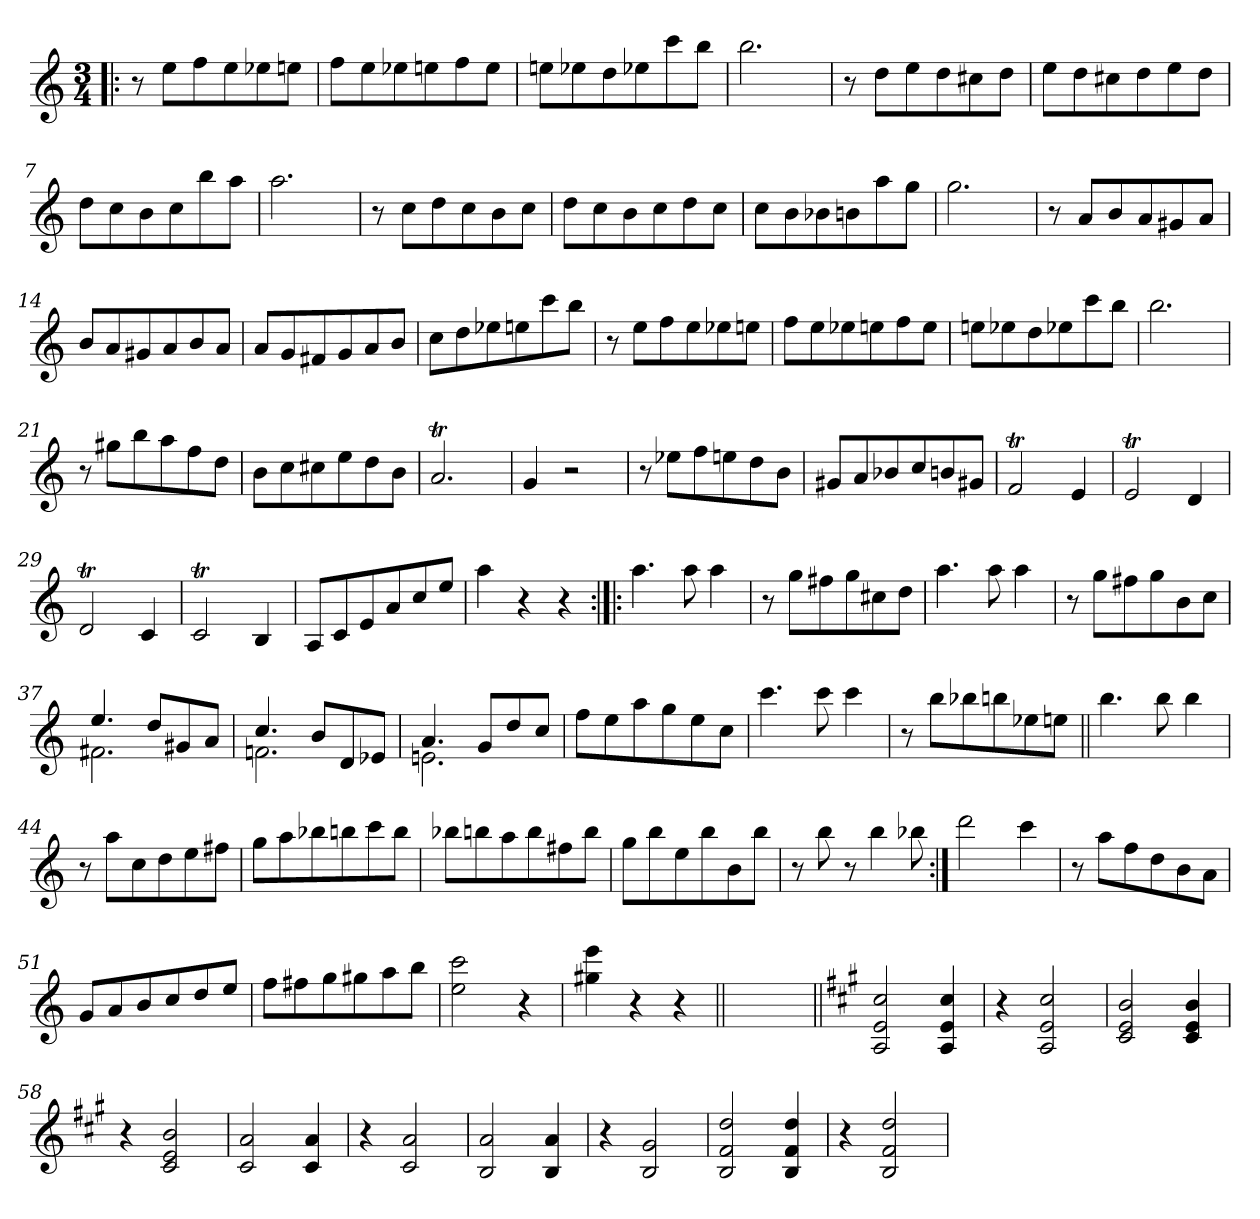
**kern
*part1
*staff1
*clefG2
*k[]
*C:
*M3/4
=1!|:
8r
8ee\L
8ff\
8ee\
8ee-X\
8een\J
=2
8ff\L
8ee\
8ee-X\
8een\
8ff\
8ee\J
=3
8een\L
8ee-X\
8dd\
8ee-X\
8ccc\
8bb\J
=4
2.bb\
=5
8r
8dd\L
8ee\
8dd\
8cc#X\
8dd\J
!!LO:LB:g=z
=6
8ee\L
8dd\
8cc#X\
8dd\
8ee\
8dd\J
=7
8dd\L
8cc\
8b\
8cc\
8bb\
8aa\J
=8
2.aa\
=9
8r
8cc\L
8dd\
8cc\
8b\
8cc\J
=10
8dd\L
8cc\
8b\
8cc\
8dd\
8cc\J
!!LO:LB:g=z
=11
8cc\L
8b\
8b-X\
8bn\
8aa\
8gg\J
=12
2.gg\
=13
8r
8a/L
8b/
8a/
8g#X/
8a/J
=14
8b/L
8a/
8g#X/
8a/
8b/
8a/J
=15
8a/L
8g/
8f#X/
8g/
8a/
8b/J
=16
8cc\L
8dd\
8ee-X\
8een\
8ccc\
8bb\J
!!LO:LB:g=z
=17
8r
8ee\L
8ff\
8ee\
8ee-X\
8een\J
=18
8ff\L
8ee\
8ee-X\
8een\
8ff\
8ee\J
=19
8een\L
8ee-X\
8dd\
8ee-X\
8ccc\
8bb\J
=20
2.bb\
=21
8r
8gg#X\L
8bb\
8aa\
8ff\
8dd\J
!!LO:LB:g=z
=22
8b\L
8cc\
8cc#X\
8ee\
8dd\
8b\J
=23
2.aT/
=24
4g/
2r
=25
8r
8ee-X\L
8ff\
8een\
8dd\
8b\J
=26
8g#X/L
8a/
8b-X/
8cc/
8bn/
8g#X/J
!!LO:LB:g=z
=27
2fT/
4eTTT/
=28
2et/
4dTTT/
=29
2dT/
4cTTT/
=30
2cT/
4BTTT/
=31
8A/L
8c/
8e/
8a/
8cc/
8ee/J
=32
4aa\
4r
4r
!!LO:LB:g=z
=33:|!|:
4.aa\
8aa\
4aa\
=34
8r
8gg\L
8ff#X\
8gg\
8cc#X\
8dd\J
=35
4.aa\
8aa\
4aa\
=36
8r
8gg\L
8ff#X\
8gg\
8b\
8cc\J
=37
*^
4.ee/	2.f#X\
8dd/L	.
8g#X/	.
8a/J	.
!!LO:LB:g=z	!!
=38	=38
4.cc/	2.fn\
8b/L	.
8d/	.
8e-X/J	.
=39	=39
4.a/	2.en\
8g/L	.
8dd/	.
8cc/J	.
*v	*v
=40
8ff\L
8ee\
8aa\
8gg\
8ee\
8cc\J
=41
4.ccc\
8ccc\
4ccc\
=42
8r
8bb\L
8bb-X\
8bbn\
8ee-X\
8een\J
=43||
4.bb\
8bb\
4bb\
!!LO:LB:g=z
=44
8r
8aa\L
8cc\
8dd\
8ee\
8ff#X\J
=45
8gg\L
8aa\
8bb-X\
8bbn\
8ccc\
8bb\J
=46
8bb-X\L
8bbn\
8aa\
8bb\
8ff#X\
8bb\J
=47
8gg\L
8bb\
8ee\
8bb\
8b\
8bb\J
=48
8r
8bb\
8r
4bb\
8bb-X\
!!LO:LB:g=z
=49:|!
2ddd\
4ccc\
=50
8r
8aa\L
8ff\
8dd\
8b\
8a\J
=51
8g/L
8a/
8b/
8cc/
8dd/
8ee/J
=52
8ff\L
8ff#X\
8gg\
8gg#X\
8aa\
8bb\J
=53
2ee\ 2ccc\
4r
=54
4gg#X\ 4eee\
4ra
4r
=54X541||
2.ryy
!!LO:LB:g=z
=55||
*k[f#c#g#]
*A:
2A/ 2e/ 2cc#/
4A/ 4e/ 4cc#/
=56
4r
2A/ 2e/ 2cc#/
=57
2c#/ 2e/ 2b/
4c#/ 4e/ 4b/
=58
4r
2c#/ 2e/ 2b/
=59
2c#/ 2a/
4c#/ 4a/
=60
4r
2c#/ 2a/
=61
2B/ 2a/
4B/ 4a/
!!LO:PB:g=z
=62
4r
2B/ 2g#/
=63
2B/ 2f#/ 2dd/
4B/ 4f#/ 4dd/
=64
4r
2B/ 2f#/ 2dd/
=
*-
